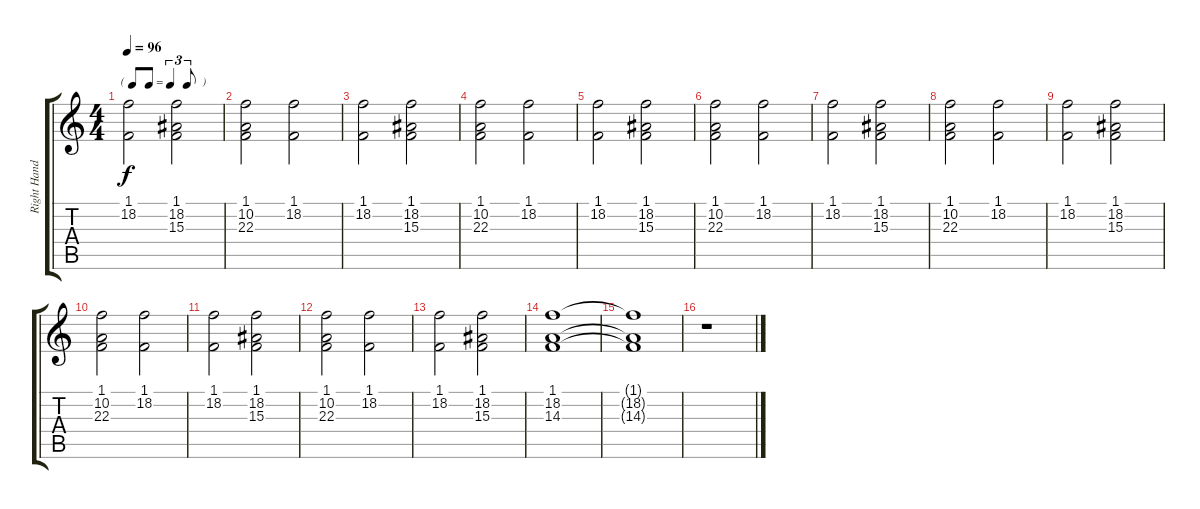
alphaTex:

\track ("Right Hand" "Right Hand") {instrument acousticgrandpiano}
\staff {score tabs}
\tuning (E4 B3 G3 D3 A2 E2) {hide}
\ts (4 4)
\tf triplet8th
\tempo 96
\clef g2
\ks c
(1.1 18.2).2{dy f} (1.1 18.2 15.3).2 |
(1.1 10.2 22.3).2 (1.1 18.2).2 |
(1.1 18.2).2 (1.1 18.2 15.3).2 |
(1.1 10.2 22.3).2 (1.1 18.2).2 |
(1.1 18.2).2 (1.1 18.2 15.3).2 |
(1.1 10.2 22.3).2 (1.1 18.2).2 |
(1.1 18.2).2 (1.1 18.2 15.3).2 |
(1.1 10.2 22.3).2 (1.1 18.2).2 |
(1.1 18.2).2 (1.1 18.2 15.3).2 |
(1.1 10.2 22.3).2 (1.1 18.2).2 |
(1.1 18.2).2 (1.1 18.2 15.3).2 |
(1.1 10.2 22.3).2 (1.1 18.2).2 |
(1.1 18.2).2 (1.1 18.2 15.3).2 |
(1.1 18.2 14.3).1 |
(1.1{t} 18.2{t} 14.3{t}).1 |
r.1
